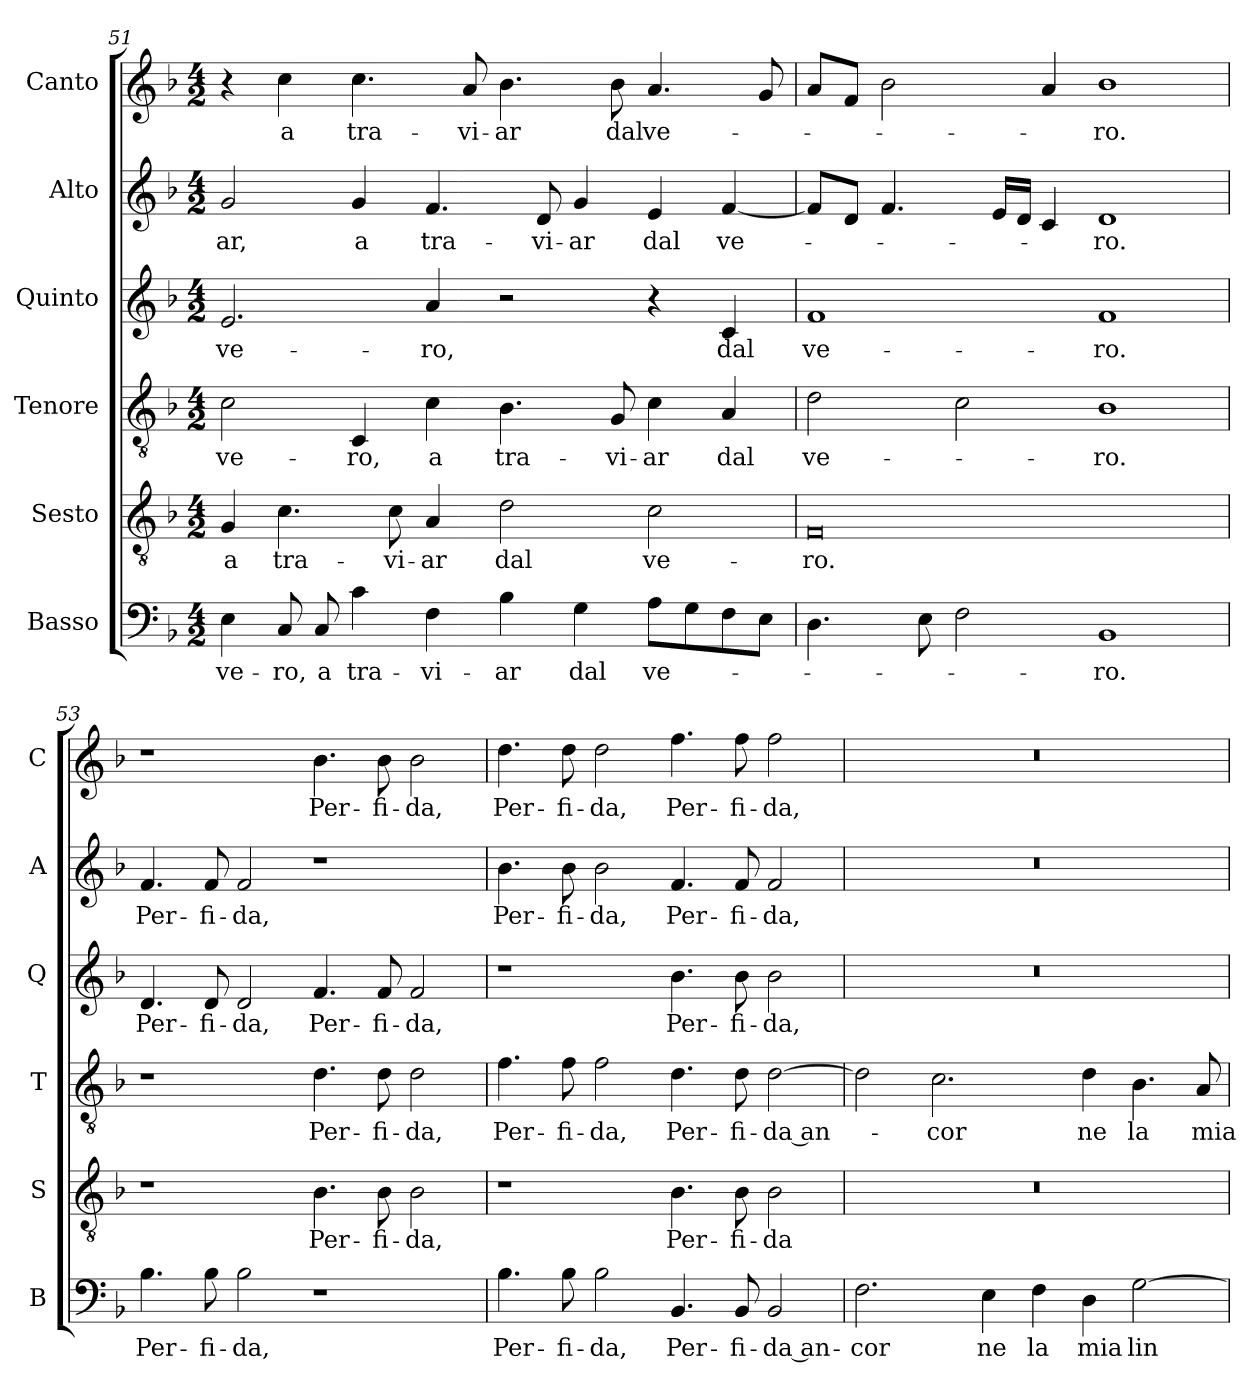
**kern	**text	**kern	**text	**kern	**text	**kern	**text	**kern	**text	**kern	**text
*part6	*part6	*part5	*part5	*part4	*part4	*part3	*part3	*part2	*part2	*part1	*part1
*staff6	*staff6	*staff5	*staff5	*staff4	*staff4	*staff3	*staff3	*staff2	*staff2	*staff1	*staff1
*I"Basso	*	*I"Sesto	*	*I"Tenore	*	*I"Quinto	*	*I"Alto	*	*I"Canto	*
*I'B	*	*I'S	*	*I'T	*	*I'Q	*	*I'A	*	*I'C	*
*clefF4	*	*clefGv2	*	*clefGv2	*	*clefG2	*	*clefG2	*	*clefG2	*
*k[b-]	*	*k[b-]	*	*k[b-]	*	*k[b-]	*	*k[b-]	*	*k[b-]	*
*d:	*	*d:	*	*d:	*	*d:	*	*d:	*	*d:	*
*M4/2	*	*M4/2	*	*M4/2	*	*M4/2	*	*M4/2	*	*M4/2	*
=51	=51	=51	=51	=51	=51	=51	=51	=51	=51	=51	=51
4E	ve-	4G	a	2c	ve-	2.e	ve-	2g	-ar,	4r	.
8C	-ro,	4.c	tra-	.	.	.	.	.	.	4cc	a
8C	a	.	.	.	.	.	.	.	.	.	.
4c	tra-	.	.	4C	-ro,	.	.	4g	a	4.cc	tra-
.	.	8c	-vi-	.	.	.	.	.	.	.	.
4F	-vi-	4A	-ar	4c	a	4a	-ro,	4.f	tra-	.	.
.	.	.	.	.	.	.	.	.	.	8a	-vi-
4B-	-ar	2d	dal	4.B-	tra-	2r	.	.	.	4.b-	-ar
.	.	.	.	.	.	.	.	8d	-vi-	.	.
4G	dal	.	.	.	.	.	.	4g	-ar	.	.
.	.	.	.	8G	-vi-	.	.	.	.	8b-	dal
8AL	ve-	2c	ve-	4c	-ar	4r	.	4e	dal	4.a	ve-
8G	.	.	.	.	.	.	.	.	.	.	.
8F	.	.	.	4A	dal	4c	dal	[4f	ve-	.	.
8EJ	.	.	.	.	.	.	.	.	.	8g	.
=52	=52	=52	=52	=52	=52	=52	=52	=52	=52	=52	=52
4.D	.	0F	-ro.	2d	ve-	1f	ve-	8fL]	.	8aL	.
.	.	.	.	.	.	.	.	8dJ	.	8fJ	.
.	.	.	.	.	.	.	.	4.f	.	2b-	.
8E	.	.	.	.	.	.	.	.	.	.	.
2F	.	.	.	2c	.	.	.	.	.	.	.
.	.	.	.	.	.	.	.	16eLL	.	.	.
.	.	.	.	.	.	.	.	16dJJ	.	.	.
.	.	.	.	.	.	.	.	4c	.	4a	.
1BB-	-ro.	.	.	1B-	-ro.	1f	-ro.	1d	-ro.	1b-	-ro.
=53	=53	=53	=53	=53	=53	=53	=53	=53	=53	=53	=53
4.B-	Per-	1r	.	1r	.	4.d	Per-	4.f	Per-	1r	.
8B-	-fi-	.	.	.	.	8d	-fi-	8f	-fi-	.	.
2B-	-da,	.	.	.	.	2d	-da,	2f	-da,	.	.
1r	.	4.B-	Per-	4.d	Per-	4.f	Per-	1r	.	4.b-	Per-
.	.	8B-	-fi-	8d	-fi-	8f	-fi-	.	.	8b-	-fi-
.	.	2B-	-da,	2d	-da,	2f	-da,	.	.	2b-	-da,
=54	=54	=54	=54	=54	=54	=54	=54	=54	=54	=54	=54
4.B-	Per-	1r	.	4.f	Per-	1r	.	4.b-	Per-	4.dd	Per-
8B-	-fi-	.	.	8f	-fi-	.	.	8b-	-fi-	8dd	-fi-
2B-	-da,	.	.	2f	-da,	.	.	2b-	-da,	2dd	-da,
4.BB-	Per-	4.B-	Per-	4.d	Per-	4.b-	Per-	4.f	Per-	4.ff	Per-
8BB-	-fi-	8B-	-fi-	8d	-fi-	8b-	-fi-	8f	-fi-	8ff	-fi-
2BB-	-da an-	2B-	-da	[2d	-da an-	2b-	-da,	2f	-da,	2ff	-da,
=55	=55	=55	=55	=55	=55	=55	=55	=55	=55	=55	=55
2.F	-cor	0r	.	2d]	.	0r	.	0r	.	0r	.
.	.	.	.	2.c	-cor	.	.	.	.	.	.
4E	ne	.	.	.	.	.	.	.	.	.	.
4F	la	.	.	.	.	.	.	.	.	.	.
4D	mia	.	.	4d	ne	.	.	.	.	.	.
[2G	lin-	.	.	4.B-	la	.	.	.	.	.	.
.	.	.	.	8A	mia	.	.	.	.	.	.
=	=	=	=	=	=	=	=	=	=	=	=
*-	*-	*-	*-	*-	*-	*-	*-	*-	*-	*-	*-
